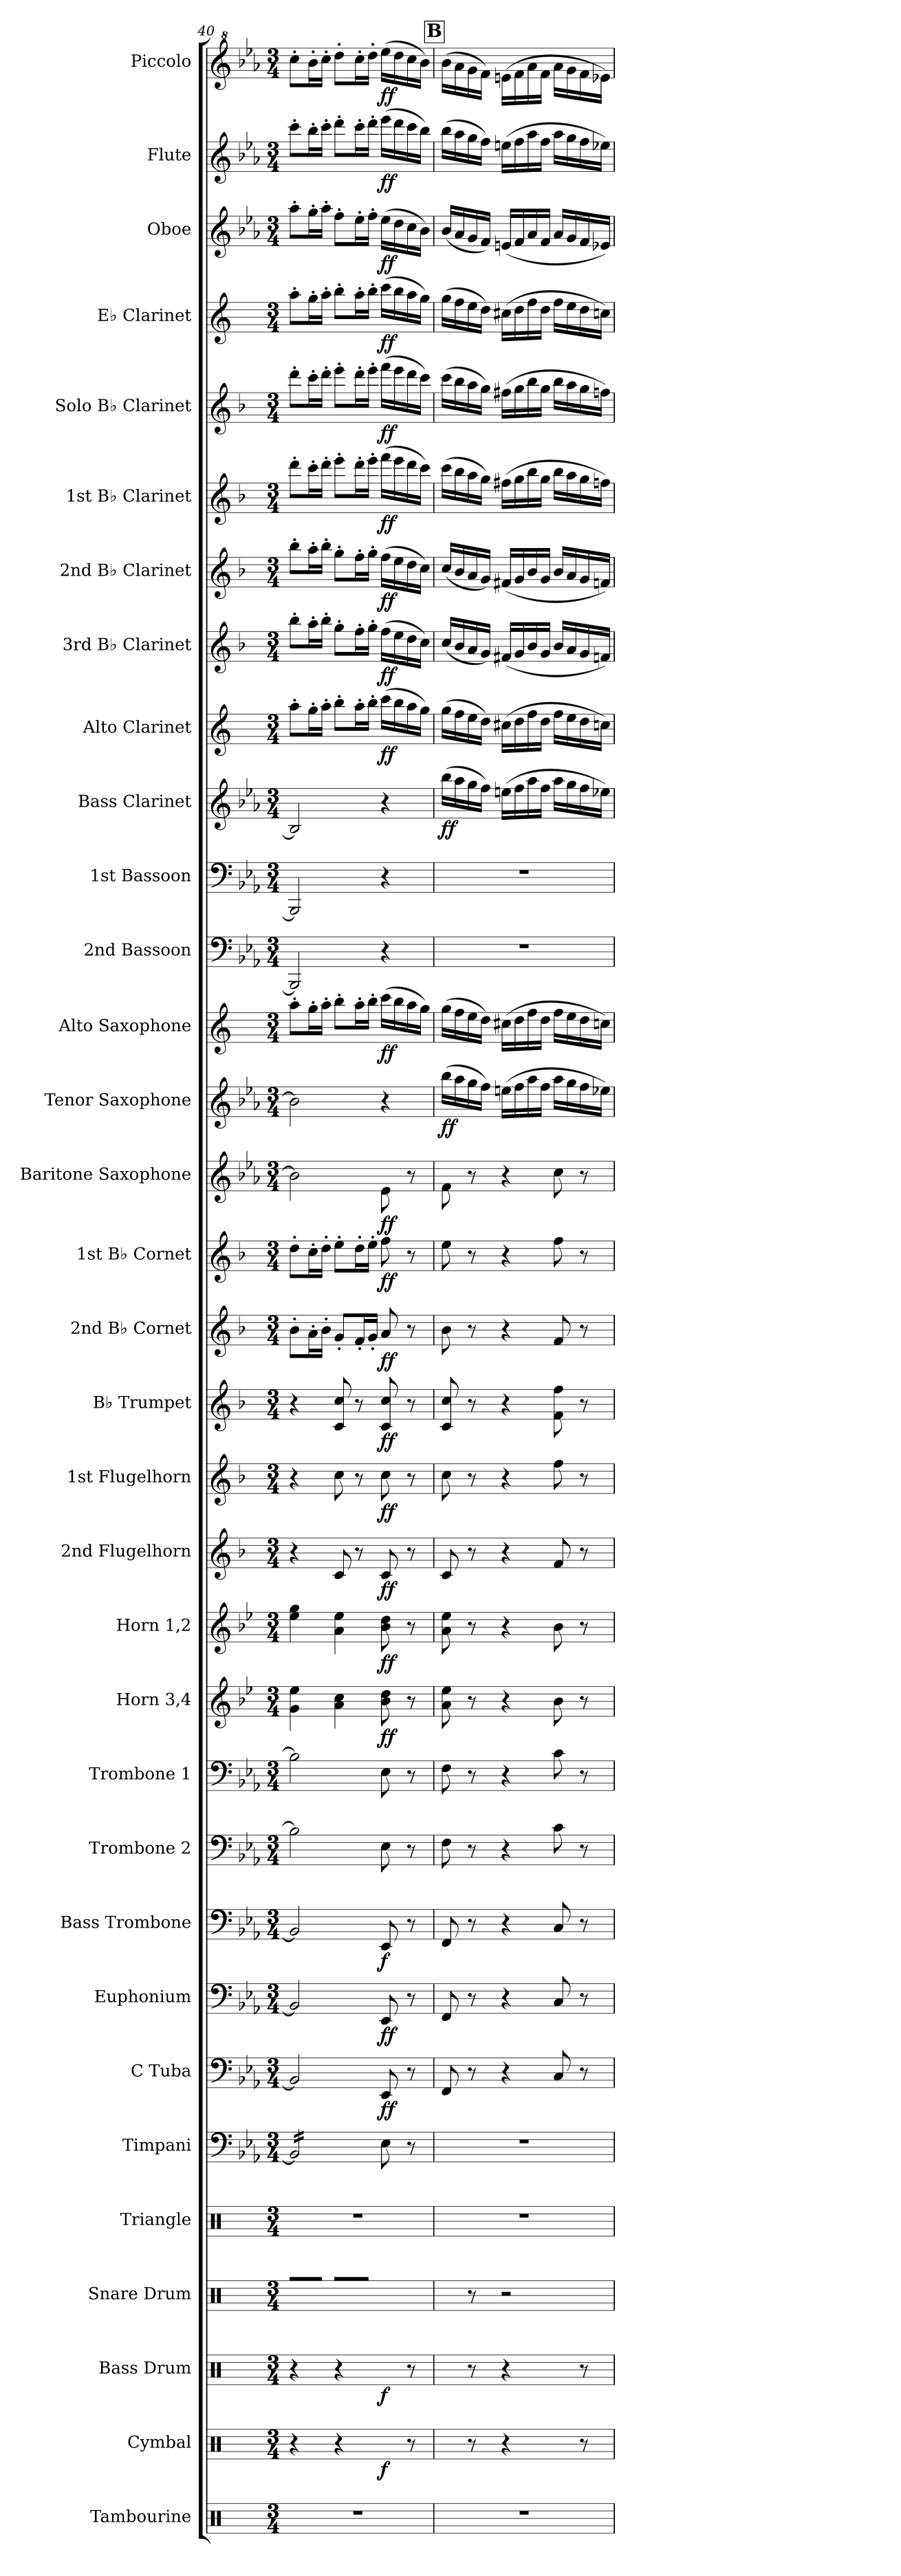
**kern	**kern	**dynam	**kern	**dynam	**kern	**kern	**kern	**kern	**dynam	**kern	**dynam	**kern	**dynam	**kern	**kern	**kern	**dynam	**kern	**dynam	**kern	**dynam	**kern	**dynam	**kern	**dynam	**kern	**dynam	**kern	**dynam	**kern	**dynam	**kern	**dynam	**kern	**dynam	**kern	**kern	**kern	**dynam	**kern	**dynam	**kern	**dynam	**kern	**dynam	**kern	**dynam	**kern	**dynam	**kern	**dynam	**kern	**dynam	**kern	**dynam	**kern	**dynam
*part33	*part32	*part32	*part31	*part31	*part30	*part29	*part28	*part27	*part27	*part26	*part26	*part25	*part25	*part24	*part23	*part22	*part22	*part21	*part21	*part20	*part20	*part19	*part19	*part18	*part18	*part17	*part17	*part16	*part16	*part15	*part15	*part14	*part14	*part13	*part13	*part12	*part11	*part10	*part10	*part9	*part9	*part8	*part8	*part7	*part7	*part6	*part6	*part5	*part5	*part4	*part4	*part3	*part3	*part2	*part2	*part1	*part1
*staff33	*staff32	*staff32	*staff31	*staff31	*staff30	*staff29	*staff28	*staff27	*staff27	*staff26	*staff26	*staff25	*staff25	*staff24	*staff23	*staff22	*staff22	*staff21	*staff21	*staff20	*staff20	*staff19	*staff19	*staff18	*staff18	*staff17	*staff17	*staff16	*staff16	*staff15	*staff15	*staff14	*staff14	*staff13	*staff13	*staff12	*staff11	*staff10	*staff10	*staff9	*staff9	*staff8	*staff8	*staff7	*staff7	*staff6	*staff6	*staff5	*staff5	*staff4	*staff4	*staff3	*staff3	*staff2	*staff2	*staff1	*staff1
*I"Tambourine	*I"Cymbal	*	*I"Bass Drum	*	*I"Snare Drum	*I"Triangle	*I"Timpani	*I"C Tuba	*	*I"Euphonium	*	*I"Bass Trombone	*	*I"Trombone 2	*I"Trombone 1	*I"Horn 3,4	*	*I"Horn 1,2	*	*I"2nd Flugelhorn	*	*I"1st Flugelhorn	*	*I"B♭ Trumpet	*	*I"2nd B♭ Cornet	*	*I"1st B♭ Cornet	*	*I"Baritone Saxophone	*	*I"Tenor Saxophone	*	*I"Alto Saxophone	*	*I"2nd Bassoon	*I"1st Bassoon	*I"Bass Clarinet	*	*I"Alto Clarinet	*	*I"3rd B♭ Clarinet	*	*I"2nd B♭ Clarinet	*	*I"1st B♭ Clarinet	*	*I"Solo B♭ Clarinet	*	*I"E♭ Clarinet	*	*I"Oboe	*	*I"Flute	*	*I"Piccolo	*
*I'Tamb.	*I'Cym.	*	*I'B. Dr.	*	*I'Sn. Dr.	*I'Trgl.	*I'Timp.	*I'C Tu.	*	*I'Eu.	*	*I'B. Trb.	*	*I'Trb. 2	*I'Trb. 1	*I'Hn. 3,4	*	*I'Hn. 1,2	*	*I'2nd Flghn.	*	*I'1st Flghn.	*	*I'B♭ Tpt.	*	*I'2nd B♭ Cnt.	*	*I'1st B♭ Cnt.	*	*I'Bar. Sax.	*	*I'T. Sax.	*	*I'A. Sax.	*	*I'2nd Bsn.	*I'1st Bsn.	*I'B. Cl.	*	*I'A. Cl.	*	*I'3rd B♭ Cl.	*	*I'2nd B♭ Cl.	*	*I'1st B♭ Cl.	*	*I'Solo B♭ Cl.	*	*I'E♭ Cl.	*	*I'Ob.	*	*I'Fl.	*	*I'Picc.	*
!!LO:PB:g=z
*clefX	*clefX	*	*clefX	*	*clefX	*clefX	*clefF4	*clefF4	*	*clefF4	*	*clefF4	*	*clefF4	*clefF4	*clefG2	*	*clefG2	*	*clefG2	*	*clefG2	*	*clefG2	*	*clefG2	*	*clefG2	*	*clefG2	*	*clefG2	*	*clefG2	*	*clefF4	*clefF4	*clefG2	*	*clefG2	*	*clefG2	*	*clefG2	*	*clefG2	*	*clefG2	*	*clefG2	*	*clefG2	*	*clefG2	*	*clefG^2	*
*	*	*	*	*	*	*	*	*	*	*	*	*	*	*	*	*ITrd4c7	*	*ITrd4c7	*	*ITrd1c2	*	*ITrd1c2	*	*ITrd1c2	*	*ITrd1c2	*	*ITrd1c2	*	*ITrd12c21	*	*ITrd8c14	*	*ITrd5c9	*	*	*	*ITrd8c14	*	*ITrd5c9	*	*ITrd1c2	*	*ITrd1c2	*	*ITrd1c2	*	*ITrd1c2	*	*ITrd-2c-3	*	*	*	*	*	*ITrd-7c-12	*
*k[]	*k[]	*	*k[]	*	*k[]	*k[]	*k[b-e-a-]	*k[b-e-a-]	*	*k[b-e-a-]	*	*k[b-e-a-]	*	*k[b-e-a-]	*k[b-e-a-]	*k[b-e-a-]	*	*k[b-e-a-]	*	*k[b-e-a-]	*	*k[b-e-a-]	*	*k[b-e-a-]	*	*k[b-e-a-]	*	*k[b-e-a-]	*	*k[b-e-a-]	*	*k[b-e-a-]	*	*k[b-e-a-]	*	*k[b-e-a-]	*k[b-e-a-]	*k[b-e-a-]	*	*k[b-e-a-]	*	*k[b-e-a-]	*	*k[b-e-a-]	*	*k[b-e-a-]	*	*k[b-e-a-]	*	*k[b-e-a-]	*	*k[b-e-a-]	*	*k[b-e-a-]	*	*k[b-e-a-]	*
*C:	*C:	*	*C:	*	*C:	*C:	*E-:	*E-:	*	*E-:	*	*E-:	*	*E-:	*E-:	*E-:	*	*E-:	*	*E-:	*	*E-:	*	*E-:	*	*E-:	*	*E-:	*	*E-:	*	*E-:	*	*E-:	*	*E-:	*E-:	*E-:	*	*E-:	*	*E-:	*	*E-:	*	*E-:	*	*E-:	*	*E-:	*	*E-:	*	*E-:	*	*E-:	*
*M3/4	*M3/4	*	*M3/4	*	*M3/4	*M3/4	*M3/4	*M3/4	*	*M3/4	*	*M3/4	*	*M3/4	*M3/4	*M3/4	*	*M3/4	*	*M3/4	*	*M3/4	*	*M3/4	*	*M3/4	*	*M3/4	*	*M3/4	*	*M3/4	*	*M3/4	*	*M3/4	*M3/4	*M3/4	*	*M3/4	*	*M3/4	*	*M3/4	*	*M3/4	*	*M3/4	*	*M3/4	*	*M3/4	*	*M3/4	*	*M3/4	*
=40	=40	=40	=40	=40	=40	=40	=40	=40	=40	=40	=40	=40	=40	=40	=40	=40	=40	=40	=40	=40	=40	=40	=40	=40	=40	=40	=40	=40	=40	=40	=40	=40	=40	=40	=40	=40	=40	=40	=40	=40	=40	=40	=40	=40	=40	=40	=40	=40	=40	=40	=40	=40	=40	=40	=40	=40	=40
*	*	*	*	*	*	*	*tremolo	*	*	*	*	*	*	*	*	*	*	*	*	*	*	*	*	*	*	*	*	*	*	*	*	*	*	*	*	*	*	*	*	*	*	*	*	*	*	*	*	*	*	*	*	*	*	*	*	*	*
2.r	4r	.	4r	.	8R\L	2.r	16BB-/]LL	2BB-/]	.	2BB-/]	.	2BB-/]	.	2B-\]	2B-\]	4c\ 4a-\	.	4a-\ 4cc\	.	4r	.	4r	.	4r	.	8a-'\L	.	8cc'\L	.	2B-\]	.	2B-\]	.	8cc'\L	.	2BBB-/]	2BBB-/]	2BB-/]	.	8cc'\L	.	8aa-'\L	.	8aa-'\L	.	8ccc'\L	.	8ccc'\L	.	8ccc'\L	.	8aa-'\L	.	8ccc'\L	.	8cccc'\L	.
.	.	.	.	.	.	.	16BB-/	.	.	.	.	.	.	.	.	.	.	.	.	.	.	.	.	.	.	.	.	.	.	.	.	.	.	.	.	.	.	.	.	.	.	.	.	.	.	.	.	.	.	.	.	.	.	.	.	.	.
.	.	.	.	.	16R\L	.	16BB-/	.	.	.	.	.	.	.	.	.	.	.	.	.	.	.	.	.	.	16g'\L	.	16b-'\L	.	.	.	.	.	16b-'\L	.	.	.	.	.	16b-'\L	.	16gg'\L	.	16gg'\L	.	16bb-'\L	.	16bb-'\L	.	16bb-'\L	.	16gg'\L	.	16bb-'\L	.	16bbb-'\L	.
.	.	.	.	.	16R\JJ	.	16BB-/	.	.	.	.	.	.	.	.	.	.	.	.	.	.	.	.	.	.	16a-'\JJ	.	16cc'\JJ	.	.	.	.	.	16cc'\JJ	.	.	.	.	.	16cc'\JJ	.	16aa-'\JJ	.	16aa-'\JJ	.	16ccc'\JJ	.	16ccc'\JJ	.	16ccc'\JJ	.	16aa-'\JJ	.	16ccc'\JJ	.	16cccc'\JJ	.
.	4r	.	4r	.	8R\L	.	16BB-/	.	.	.	.	.	.	.	.	4d\ 4f\	.	4d\ 4a-\	.	8B-/	.	8b-\	.	8B-/ 8b-/	.	8f'/L	.	8dd'\L	.	.	.	.	.	8dd'\L	.	.	.	.	.	8dd'\L	.	8ff'\L	.	8ff'\L	.	8ddd'\L	.	8ddd'\L	.	8ddd'\L	.	8ff'\L	.	8ddd'\L	.	8dddd'\L	.
.	.	.	.	.	.	.	16BB-/	.	.	.	.	.	.	.	.	.	.	.	.	.	.	.	.	.	.	.	.	.	.	.	.	.	.	.	.	.	.	.	.	.	.	.	.	.	.	.	.	.	.	.	.	.	.	.	.	.	.
.	.	.	.	.	16R\L	.	16BB-/	.	.	.	.	.	.	.	.	.	.	.	.	8r	.	8r	.	8r	.	16e-'/L	.	16cc'\L	.	.	.	.	.	16cc'\L	.	.	.	.	.	16cc'\L	.	16ee-'\L	.	16ee-'\L	.	16ccc'\L	.	16ccc'\L	.	16ccc'\L	.	16ee-'\L	.	16ccc'\L	.	16cccc'\L	.
.	.	.	.	.	16R\JJ	.	16BB-/JJ	.	.	.	.	.	.	.	.	.	.	.	.	.	.	.	.	.	.	16f'/JJ	.	16dd'\JJ	.	.	.	.	.	16dd'\JJ	.	.	.	.	.	16dd'\JJ	.	16ff'\JJ	.	16ff'\JJ	.	16ddd'\JJ	.	16ddd'\JJ	.	16ddd'\JJ	.	16ff'\JJ	.	16ddd'\JJ	.	16dddd'\JJ	.
*	*	*	*	*	*	*	*Xtremolo	*	*	*	*	*	*	*	*	*	*	*	*	*	*	*	*	*	*	*	*	*	*	*	*	*	*	*	*	*	*	*	*	*	*	*	*	*	*	*	*	*	*	*	*	*	*	*	*	*	*
!	!	!LO:DY:b	!	!LO:DY:b	!	!	!	!	!LO:DY:b	!	!LO:DY:b	!	!LO:DY:b	!	!	!	!LO:DY:b	!	!LO:DY:b	!	!LO:DY:b	!	!LO:DY:b	!	!LO:DY:b	!	!LO:DY:b	!	!LO:DY:b	!	!LO:DY:b	!	!	!	!LO:DY:b	!	!	!	!	!	!LO:DY:b	!	!LO:DY:b	!	!LO:DY:b	!	!LO:DY:b	!	!LO:DY:b	!	!LO:DY:b	!	!LO:DY:b	!	!LO:DY:b	!	!LO:DY:b
.	8R\	f	8R\	f	4R\	.	8E-\	8EE-/	ff	8EE-/	ff	8EE-/	f	8E-\	8E-\	8e-\ 8g\	ff	8e-\ 8g\	ff	8B-/	ff	8b-\	ff	8B-/ 8b-/	ff	8g/	ff	8ee-\	ff	8E-\	ff	4r	.	(16ee-\LL	ff	4r	4r	4r	.	(16ee-\LL	ff	(16ee-\LL	ff	(16ee-\LL	ff	(16eee-\LL	ff	(16eee-\LL	ff	(16eee-\LL	ff	(16ee-\LL	ff	(16eee-\LL	ff	(16eeee-\LL	ff
.	.	.	.	.	.	.	.	.	.	.	.	.	.	.	.	.	.	.	.	.	.	.	.	.	.	.	.	.	.	.	.	.	.	16dd\	.	.	.	.	.	16dd\	.	16dd\	.	16dd\	.	16ddd\	.	16ddd\	.	16ddd\	.	16dd\	.	16ddd\	.	16dddd\	.
.	8r	.	8r	.	.	.	8r	8r	.	8r	.	8r	.	8r	8r	8r	.	8r	.	8r	.	8r	.	8r	.	8r	.	8r	.	8r	.	.	.	16cc\	.	.	.	.	.	16cc\	.	16cc\	.	16cc\	.	16ccc\	.	16ccc\	.	16ccc\	.	16cc\	.	16ccc\	.	16cccc\	.
.	.	.	.	.	.	.	.	.	.	.	.	.	.	.	.	.	.	.	.	.	.	.	.	.	.	.	.	.	.	.	.	.	.	16b-\JJ)	.	.	.	.	.	16b-\JJ)	.	16b-\JJ)	.	16b-\JJ)	.	16bb-\JJ)	.	16bb-\JJ)	.	16bb-\JJ)	.	16b-\JJ)	.	16bb-\JJ)	.	16bbb-\JJ)	.
!!LO:REH:place=s1:a:t=B
=41	=41	=41	=41	=41	=41	=41	=41	=41	=41	=41	=41	=41	=41	=41	=41	=41	=41	=41	=41	=41	=41	=41	=41	=41	=41	=41	=41	=41	=41	=41	=41	=41	=41	=41	=41	=41	=41	=41	=41	=41	=41	=41	=41	=41	=41	=41	=41	=41	=41	=41	=41	=41	=41	=41	=41	=41	=41
!	!	!	!	!	!	!	!	!	!	!	!	!	!	!	!	!	!	!	!	!	!	!	!	!	!	!	!	!	!	!	!	!	!LO:DY:b	!	!	!	!	!	!LO:DY:b	!	!	!	!	!	!	!	!	!	!	!	!	!	!	!	!	!	!
2.r	8R\	.	8R\	.	8R\	2.r	2.r	8FF/	.	8FF/	.	8FF/	.	8F\	8F\	8d\ 8a-\	.	8d\ 8a-\	.	8B-/	.	8b-\	.	8B-/ 8b-/	.	8a-\	.	8dd\	.	8F\	.	(16b-\LL	ff	(16b-\LL	.	2.r	2.r	(16b-\LL	ff	(16b-\LL	.	(16b-/LL	.	(16b-/LL	.	(16bb-\LL	.	(16bb-\LL	.	(16bb-\LL	.	(16b-/LL	.	(16bb-\LL	.	(16bbb-\LL	.
.	.	.	.	.	.	.	.	.	.	.	.	.	.	.	.	.	.	.	.	.	.	.	.	.	.	.	.	.	.	.	.	16a-\	.	16a-\	.	.	.	16a-\	.	16a-\	.	16a-/	.	16a-/	.	16aa-\	.	16aa-\	.	16aa-\	.	16a-/	.	16aa-\	.	16aaa-\	.
.	8r	.	8r	.	8r	.	.	8r	.	8r	.	8r	.	8r	8r	8r	.	8r	.	8r	.	8r	.	8r	.	8r	.	8r	.	8r	.	16g\	.	16g\	.	.	.	16g\	.	16g\	.	16g/	.	16g/	.	16gg\	.	16gg\	.	16gg\	.	16g/	.	16gg\	.	16ggg\	.
.	.	.	.	.	.	.	.	.	.	.	.	.	.	.	.	.	.	.	.	.	.	.	.	.	.	.	.	.	.	.	.	16f\JJ)	.	16f\JJ)	.	.	.	16f\JJ)	.	16f\JJ)	.	16f/JJ)	.	16f/JJ)	.	16ff\JJ)	.	16ff\JJ)	.	16ff\JJ)	.	16f/JJ)	.	16ff\JJ)	.	16fff\JJ)	.
.	4r	.	4r	.	2r	.	.	4r	.	4r	.	4r	.	4r	4r	4r	.	4r	.	4r	.	4r	.	4r	.	4r	.	4r	.	4r	.	(16en\LL	.	(16en\LL	.	.	.	(16en\LL	.	(16en\LL	.	(16en/LL	.	(16en/LL	.	(16een\LL	.	(16een\LL	.	(16een\LL	.	(16en/LL	.	(16een\LL	.	(16eeen\LL	.
.	.	.	.	.	.	.	.	.	.	.	.	.	.	.	.	.	.	.	.	.	.	.	.	.	.	.	.	.	.	.	.	16f\	.	16f\	.	.	.	16f\	.	16f\	.	16f/	.	16f/	.	16ff\	.	16ff\	.	16ff\	.	16f/	.	16ff\	.	16fff\	.
.	.	.	.	.	.	.	.	.	.	.	.	.	.	.	.	.	.	.	.	.	.	.	.	.	.	.	.	.	.	.	.	16a-\	.	16a-\	.	.	.	16a-\	.	16a-\	.	16a-/	.	16a-/	.	16aa-\	.	16aa-\	.	16aa-\	.	16a-/	.	16aa-\	.	16aaa-\	.
.	.	.	.	.	.	.	.	.	.	.	.	.	.	.	.	.	.	.	.	.	.	.	.	.	.	.	.	.	.	.	.	16f\JJ	.	16f\JJ	.	.	.	16f\JJ	.	16f\JJ	.	16f/JJ	.	16f/JJ	.	16ff\JJ	.	16ff\JJ	.	16ff\JJ	.	16f/JJ	.	16ff\JJ	.	16fff\JJ	.
.	8R\	.	8R\	.	.	.	.	8C/	.	8C/	.	8C/	.	8c\	8c\	8e-\	.	8e-\	.	8e-/	.	8ee-\	.	8e-\ 8ee-\	.	8e-/	.	8ee-\	.	8c\	.	16a-\LL	.	16a-\LL	.	.	.	16a-\LL	.	16a-\LL	.	16a-/LL	.	16a-/LL	.	16aa-\LL	.	16aa-\LL	.	16aa-\LL	.	16a-/LL	.	16aa-\LL	.	16aaa-\LL	.
.	.	.	.	.	.	.	.	.	.	.	.	.	.	.	.	.	.	.	.	.	.	.	.	.	.	.	.	.	.	.	.	16g\	.	16g\	.	.	.	16g\	.	16g\	.	16g/	.	16g/	.	16gg\	.	16gg\	.	16gg\	.	16g/	.	16gg\	.	16ggg\	.
.	8r	.	8r	.	.	.	.	8r	.	8r	.	8r	.	8r	8r	8r	.	8r	.	8r	.	8r	.	8r	.	8r	.	8r	.	8r	.	16f\	.	16f\	.	.	.	16f\	.	16f\	.	16f/	.	16f/	.	16ff\	.	16ff\	.	16ff\	.	16f/	.	16ff\	.	16fff\	.
.	.	.	.	.	.	.	.	.	.	.	.	.	.	.	.	.	.	.	.	.	.	.	.	.	.	.	.	.	.	.	.	16e-X\JJ)	.	16e-X\JJ)	.	.	.	16e-X\JJ)	.	16e-X\JJ)	.	16e-X/JJ)	.	16e-X/JJ)	.	16ee-X\JJ)	.	16ee-X\JJ)	.	16ee-X\JJ)	.	16e-X/JJ)	.	16ee-X\JJ)	.	16eee-X\JJ)	.
=	=	=	=	=	=	=	=	=	=	=	=	=	=	=	=	=	=	=	=	=	=	=	=	=	=	=	=	=	=	=	=	=	=	=	=	=	=	=	=	=	=	=	=	=	=	=	=	=	=	=	=	=	=	=	=	=	=
*-	*-	*-	*-	*-	*-	*-	*-	*-	*-	*-	*-	*-	*-	*-	*-	*-	*-	*-	*-	*-	*-	*-	*-	*-	*-	*-	*-	*-	*-	*-	*-	*-	*-	*-	*-	*-	*-	*-	*-	*-	*-	*-	*-	*-	*-	*-	*-	*-	*-	*-	*-	*-	*-	*-	*-	*-	*-
